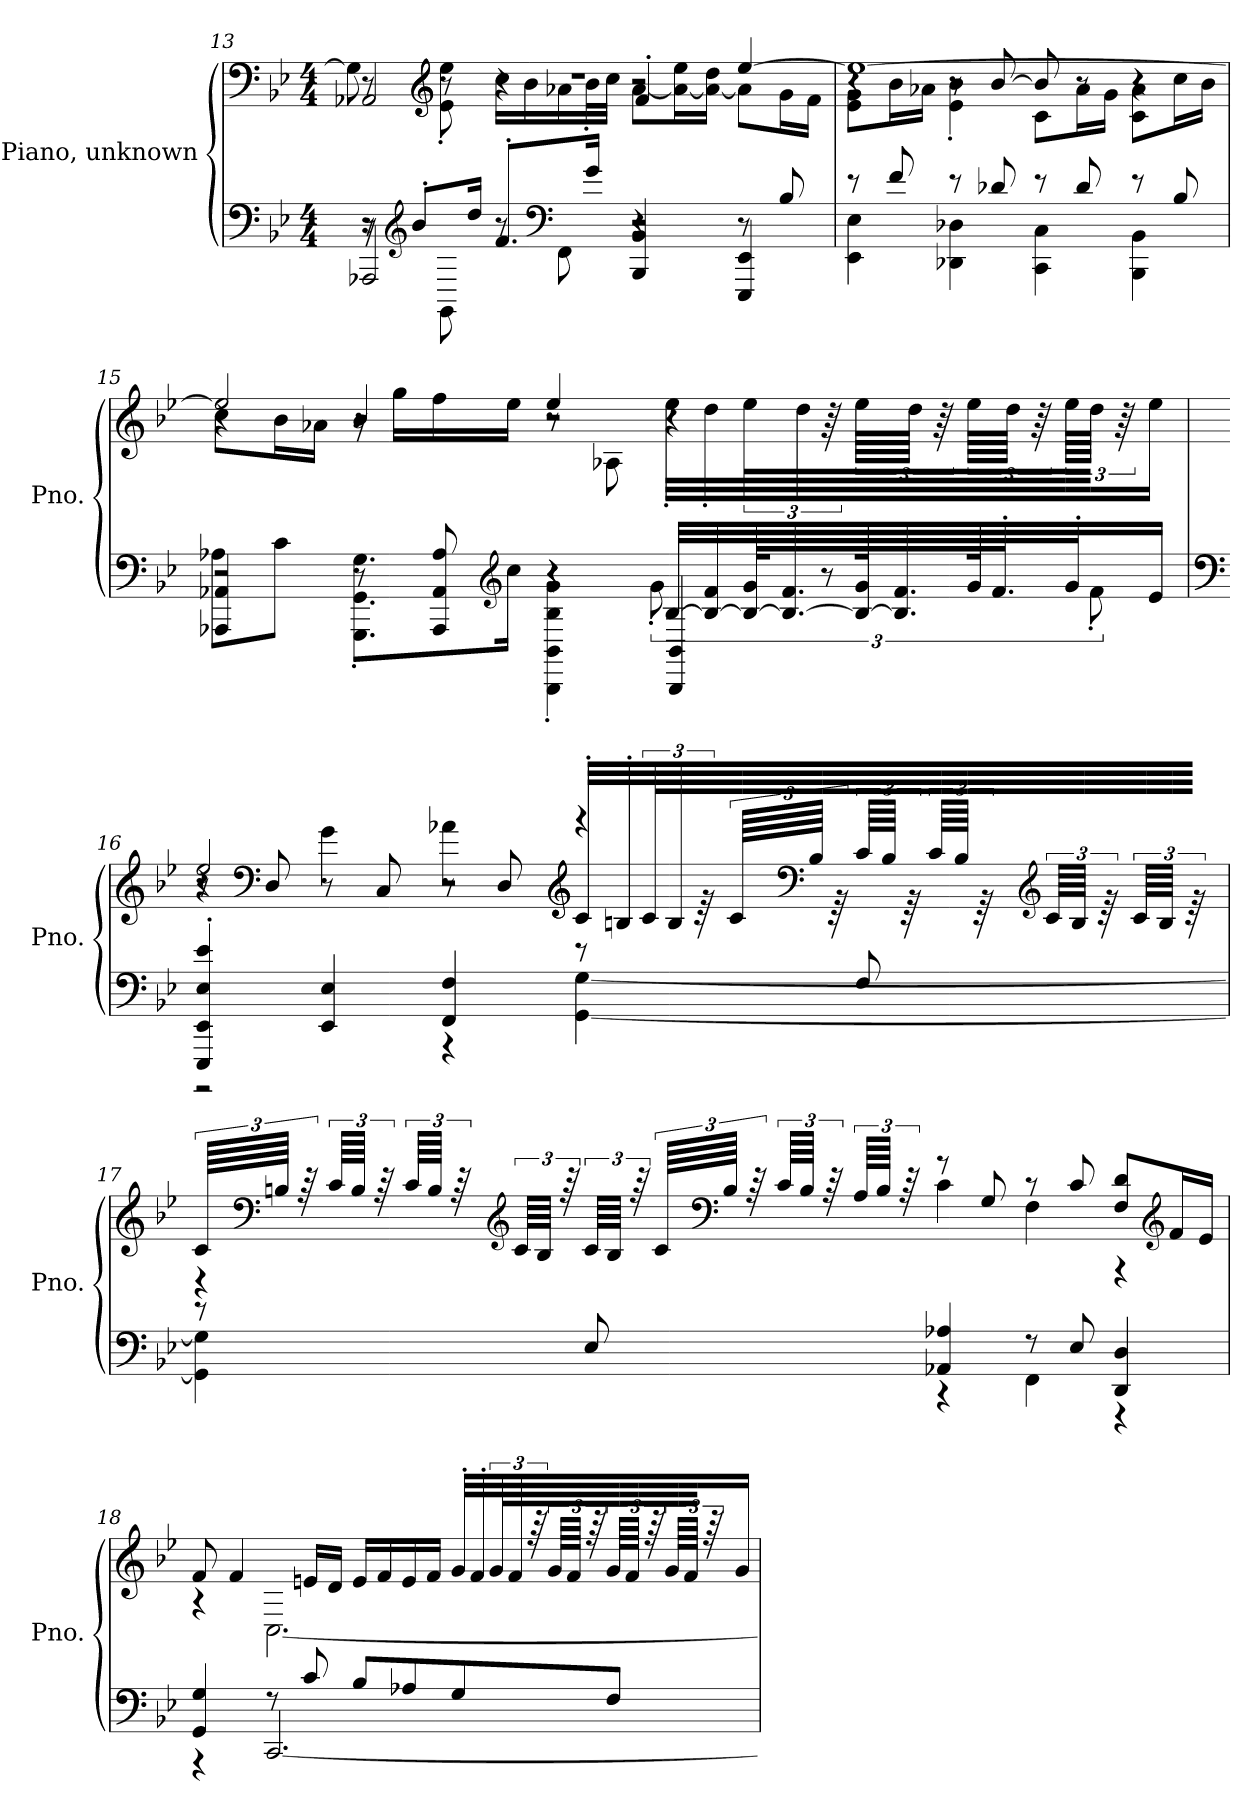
**kern	**kern
*part1	*part1
*staff2	*staff1
*I"Piano, unknown	*
*I'Pno.	*
!!LO:LB:g=z
*clefF4	*clefF4
*k[b-e-]	*k[b-e-]
*M4/4	*M4/4
=13	=13
*^	*^
*	*^	*	*^
*	*	*	*	*	*^
16r	8r	2AAA-X/	1r	8r	2AA-X/	8G\]
*clefG2	*	*	*	*	*	*
8b-'/L	.	.	.	.	.	.
*	*	*	*clefG2	*	*	*
.	8GG\	.	.	8e-\' 8ee-\'	.	8r
16dd/Jk	.	.	.	.	.	.
8.f'/L	8r	.	.	16cc\LL	.	4r
.	.	.	.	16b-\	.	.
*clefF4	*	*	*	*	*	*
.	8FF\	.	.	16a-X\	.	.
16g/Jk	.	.	.	32b-'\L	.	.
.	.	.	.	32cc\JJJ	.	.
4BBB-/ 4BB-/	2r	4r	.	[8a-\L	4f'/	2r
.	.	.	.	16a-\_ 16ee-\L	.	.
.	.	.	.	16a-\_ 16dd\JJ	.	.
8r	.	4EEE-/ 4EE-/	.	8a-\L]	[4ee-/	.
8B-/	.	.	.	16g\L	.	.
.	.	.	.	16f\JJ	.	.
*	*v	*v	*	*	*	*
*	*	*	*	*v	*v
=14	=14	=14	=14	=14
8r	4EE-\ 4E-\	4r	8e-\ 8g\L	1ee-_
8f/	.	.	16b-\L	.
.	.	.	16a-X\JJ	.
8r	4DD-X\ 4D-X\	8r	4e-\' 4b-\'	.
8d-X/	.	[8b-/	.	.
8r	4CC\ 4C\	8b-/]	8c\L	.
8d-/	.	8r	16a-\L	.
.	.	.	16g\JJ	.
8r	4BBB-\ 4BB-\	4r	8c\ 8a-\L	.
8B-/	.	.	16cc\L	.
.	.	.	16b-\JJ	.
!!LO:LB:g=z	!!	!!
=15	=15	=15	=15	=15
*	*^	*	*	*
4AAA-X/ 4AA-X/	8A-X\L	2r	4r	8cc\L	2ee-/]
.	8c\J	.	.	16b-\L	.
.	.	.	.	16a-X\JJ	.
8r	8.GGG\' 8.GG\' 8.G\'L	.	4b-/	16r	.
.	.	.	.	16gg\LL	.
8AAA-/ 8AA-/ 8A-/	.	.	.	16ff\	.
*clefG2	*	*	*	*	*
.	16cc\Jk	.	.	16ee-\JJ	.
4r	4BBB-\' 4BB-\' 4B-\' 4g\'	4r	2r	8r	4ee-/
.	.	.	.	8A-X\	.
[32B-/LLL	12g'\	4BBB-/ 4BB-/	.	32ee-'\LLL	4r
32B-/_ 32f/	.	.	.	32dd'\	.
128B-/_ 128g/KL	.	.	.	96ee-\L	.
64.B-/_ 64.f/	.	.	.	.	.
.	.	.	.	96dd\JJJJ	.
.	12r	.	.	96r	.
128B-/_ 128g/K	.	.	.	96ee-\LLLL	.
64.B-/] 64.f/	.	.	.	.	.
.	.	.	.	96dd\JJJJ	.
.	.	.	.	96r	.
128g/K	.	.	.	96ee-\LLLL	.
64.f'/J	.	.	.	.	.
.	.	.	.	96dd\JJJJ	.
.	.	.	.	96r	.
32g'/J	.	.	.	96ee-\LLLL	.
.	12f'\	.	.	96dd\JJJJ	.
.	.	.	.	96r	.
16e-/JJ	.	.	.	16ee-\	.
*v	*v	*v	*	*	*
!!LO:PB:g=z	!!	!!
=16	=16	=16	=16
*clefF4	*	*	*
*^	*	*	*
4EEE-/' 4EE-/' 4E-/' 4e-/'	2r	2ee-/	4r	8r
*	*	*clefF4	*	*
.	.	.	.	8D/
4EE-/ 4E-/	.	.	4g\	8r
.	.	.	.	8C/
4FF/ 4F/	4r	2r	4a-X\	8r
.	.	.	.	8D/
*	*	*clefG2	*	*
8r	[4GG\ [4G\	.	4r	32c'/LLL
.	.	.	.	32Bn'/
.	.	.	.	96c/L
.	.	.	.	96B/JJJJ
.	.	.	.	96r
.	.	.	.	96c/LLLL
*	*	*clefF4	*	*
.	.	.	.	96B/JJJJ
.	.	.	.	96r
8F/	.	.	.	96c/LLLL
.	.	.	.	96B/JJJJ
.	.	.	.	96r
.	.	.	.	96c/LLLL
.	.	.	.	96B/JJJJ
.	.	.	.	96r
*	*	*clefG2	*	*
.	.	.	.	96c/LLLL
.	.	.	.	96B/JJJJ
.	.	.	.	96r
.	.	.	.	96c/LLLL
.	.	.	.	96B/JJJJ
.	.	.	.	96r
*	*	*	*v	*v
!!LO:LB:g=z
=17	=17	=17	=17
8r	4GG\] 4G\]	96c/LLLL	4r
*	*	*clefF4	*
.	.	96Bn/JJJJ	.
.	.	96r	.
.	.	96c/LLLL	.
.	.	96B/JJJJ	.
.	.	96r	.
.	.	96c/LLLL	.
.	.	96B/JJJJ	.
.	.	96r	.
*	*	*clefG2	*
.	.	96c/LLLL	.
.	.	96B/JJJJ	.
.	.	96r	.
8E-/	.	96c/LLLL	.
.	.	96B/JJJJ	.
.	.	96r	.
.	.	96c/LLLL	.
*	*	*clefF4	*
.	.	96B/JJJJ	.
.	.	96r	.
.	.	96c/LLLL	.
.	.	96B/JJJJ	.
.	.	96r	.
.	.	96A/LLLL	.
.	.	96B/JJJJ	.
.	.	96r	.
4AA-X/ 4A-X/	4r	8r	4c\
.	.	8G/	.
8r	4FF\	8r	4F\
8E-/	.	8c/	.
4DD/ 4D/	4r	8F/ 8d/L	4r
*	*	*clefG2	*
.	.	16f/L	.
.	.	16e-/JJ	.
!!LO:LB:g=z	!!
=18	=18	=18	=18
4GG/ 4G/	4r	8f/	4r
.	.	4f/	.
8r	[2.CC/	.	[2.C\
8c/	.	16en/LL	.
.	.	16d/JJ	.
8B-/L	.	16e/LL	.
.	.	16f/	.
8A-X/	.	16e/	.
.	.	16f/JJ	.
8G/	.	32g'/LLL	.
.	.	32f'/	.
.	.	96g/L	.
.	.	96f/JJJJ	.
.	.	96r	.
.	.	96g/LLLL	.
.	.	96f/JJJJ	.
.	.	96r	.
8F/J	.	96g/LLLL	.
.	.	96f/JJJJ	.
.	.	96r	.
.	.	96g/LLLL	.
.	.	96f/JJJJ	.
.	.	96r	.
.	.	16g/	.
*v	*v	*	*
*	*v	*v
=	=
*-	*-
